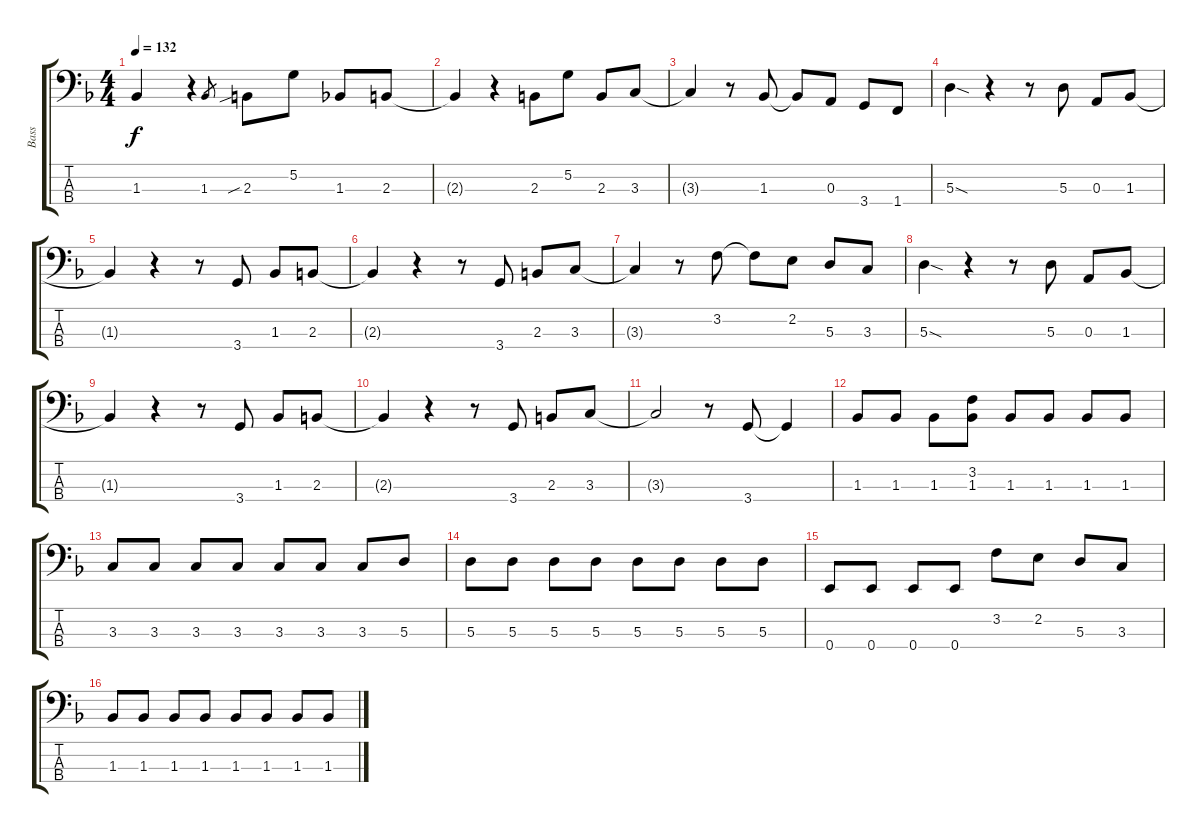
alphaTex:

\track ("Bass" "Bass") {instrument electricbassfinger}
\staff {score tabs}
\tuning (G2 D2 A1 E1) {hide}
\ts (4 4)
\tempo 132
\clef f4
\ks f
1.3{t}.4{dy f} r.4 1.3.8{gr} 2.3{sib}.8 5.2.8 1.3.8 2.3.8 |
2.3{t}.4 r.4 2.3.8 5.2.8 2.3.8 3.3.8 |
3.3{t}.4 r.8 1.3.8 1.3{t}.8 0.3.8 3.4.8 1.4.8 |
5.3{sod}.4 r.4 r.8 5.3.8 0.3.8 1.3.8 |
1.3{t}.4 r.4 r.8 3.4.8 1.3.8 2.3.8 |
2.3{t}.4 r.4 r.8 3.4.8 2.3.8 3.3.8 |
3.3{t}.4 r.8 3.2.8 3.2{t}.8 2.2.8 5.3.8 3.3.8 |
5.3{sod}.4 r.4 r.8 5.3.8 0.3.8 1.3.8 |
1.3{t}.4 r.4 r.8 3.4.8 1.3.8 2.3.8 |
2.3{t}.4 r.4 r.8 3.4.8 2.3.8 3.3.8 |
3.3{t}.2 r.8 3.4.8 3.4{t}.4 |
1.3.8 1.3.8 1.3.8 (3.2 1.3).8 1.3.8 1.3.8 1.3.8 1.3.8 |
3.3.8 3.3.8 3.3.8 3.3.8 3.3.8 3.3.8 3.3.8 5.3.8 |
5.3.8 5.3.8 5.3.8 5.3.8 5.3.8 5.3.8 5.3.8 5.3.8 |
0.4.8 0.4.8 0.4.8 0.4.8 3.2.8 2.2.8 5.3.8 3.3.8 |
1.3.8 1.3.8 1.3.8 1.3.8 1.3.8 1.3.8 1.3.8 1.3.8
